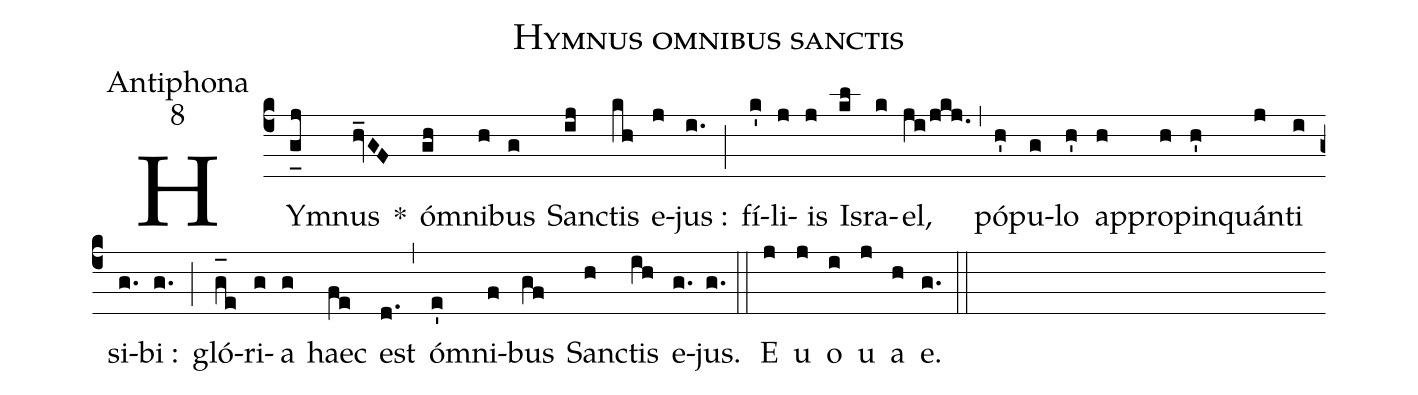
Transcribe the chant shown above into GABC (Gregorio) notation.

name:Hymnus omnibus sanctis;
office-part:Antiphona;
mode:8;
%%
(c4) HY(g_[uh:l]j)mnus(hv_GF) *() ó(gh)mni(h)bus(g) San(ij)ctis(kh) e(j)jus :(i.) (;) fí(k')li(j)is(j) Is(kl)ra(k)el,(ji/jkj.) (,) pó(h')pu(g)lo(h') ap(h)pro(h)pin(h')quán(j)ti(i) si(g.)bi :(g.) (;) gló(g_[oh:h]e)ri(g)a(g) haec(fe) est(d.) (,) ó(e')mni(f)bus(gf) San(h)ctis(ih) e(g.)jus.(g.) (::) <eu>E(j) u(j) o(i) u(j) a(h) e.</eu>(g.) (::)
